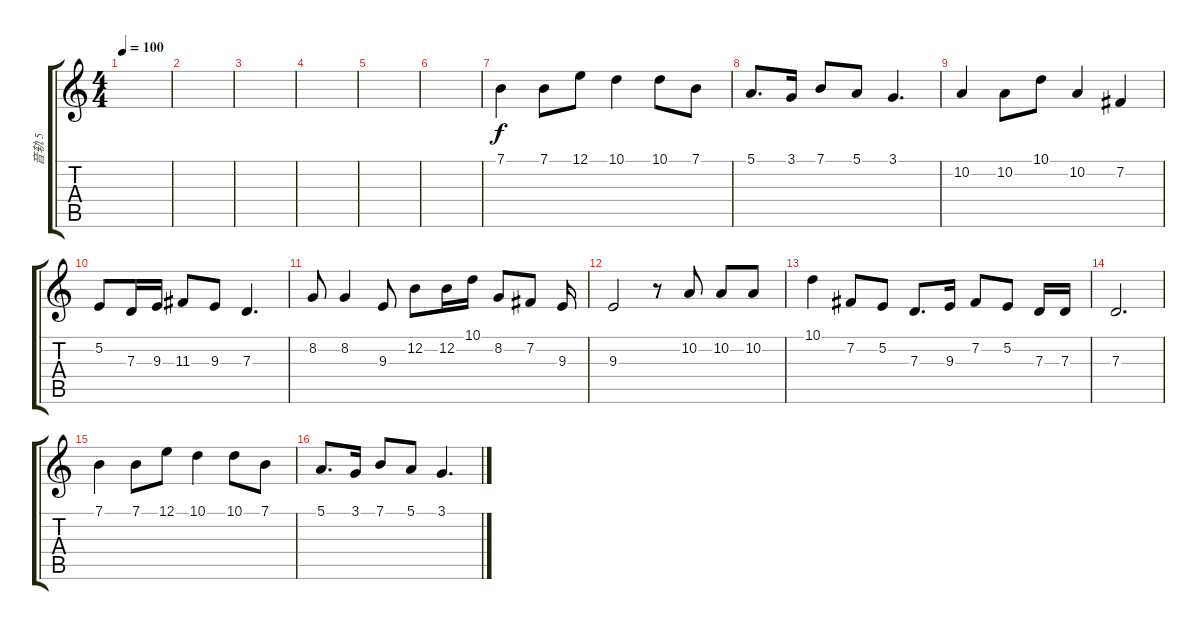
\track ("音轨 5" "音轨 5") {instrument trombone}
\staff {score tabs}
\tuning (E4 B3 G3 D3 A2 E2) {hide}
\ts (4 4)
\tempo 100
\clef g2
\ks c
|
|
|
|
|
|
7.1.4 7.1.8 12.1.8 10.1.4 10.1.8 7.1.8 |
5.1.8{d} 3.1.16 7.1.8 5.1.8 3.1.4{d} |
10.2.4 10.2.8 10.1.8 10.2.4 7.2.4 |
5.2.8 7.3.16 9.3.16 11.3.8 9.3.8 7.3.4{d} |
8.2.8 8.2.4 9.3.8 12.2.8 12.2.16 10.1.16 8.2.8 7.2.8 9.3.16 |
9.3.2 r.8 10.2.8 10.2.8 10.2.8 |
10.1.4 7.2.8 5.2.8 7.3.8{d} 9.3.16 7.2.8 5.2.8 7.3.16 7.3.16 |
7.3.2{d} |
7.1.4 7.1.8 12.1.8 10.1.4 10.1.8 7.1.8 |
5.1.8{d} 3.1.16 7.1.8 5.1.8 3.1.4{d}
